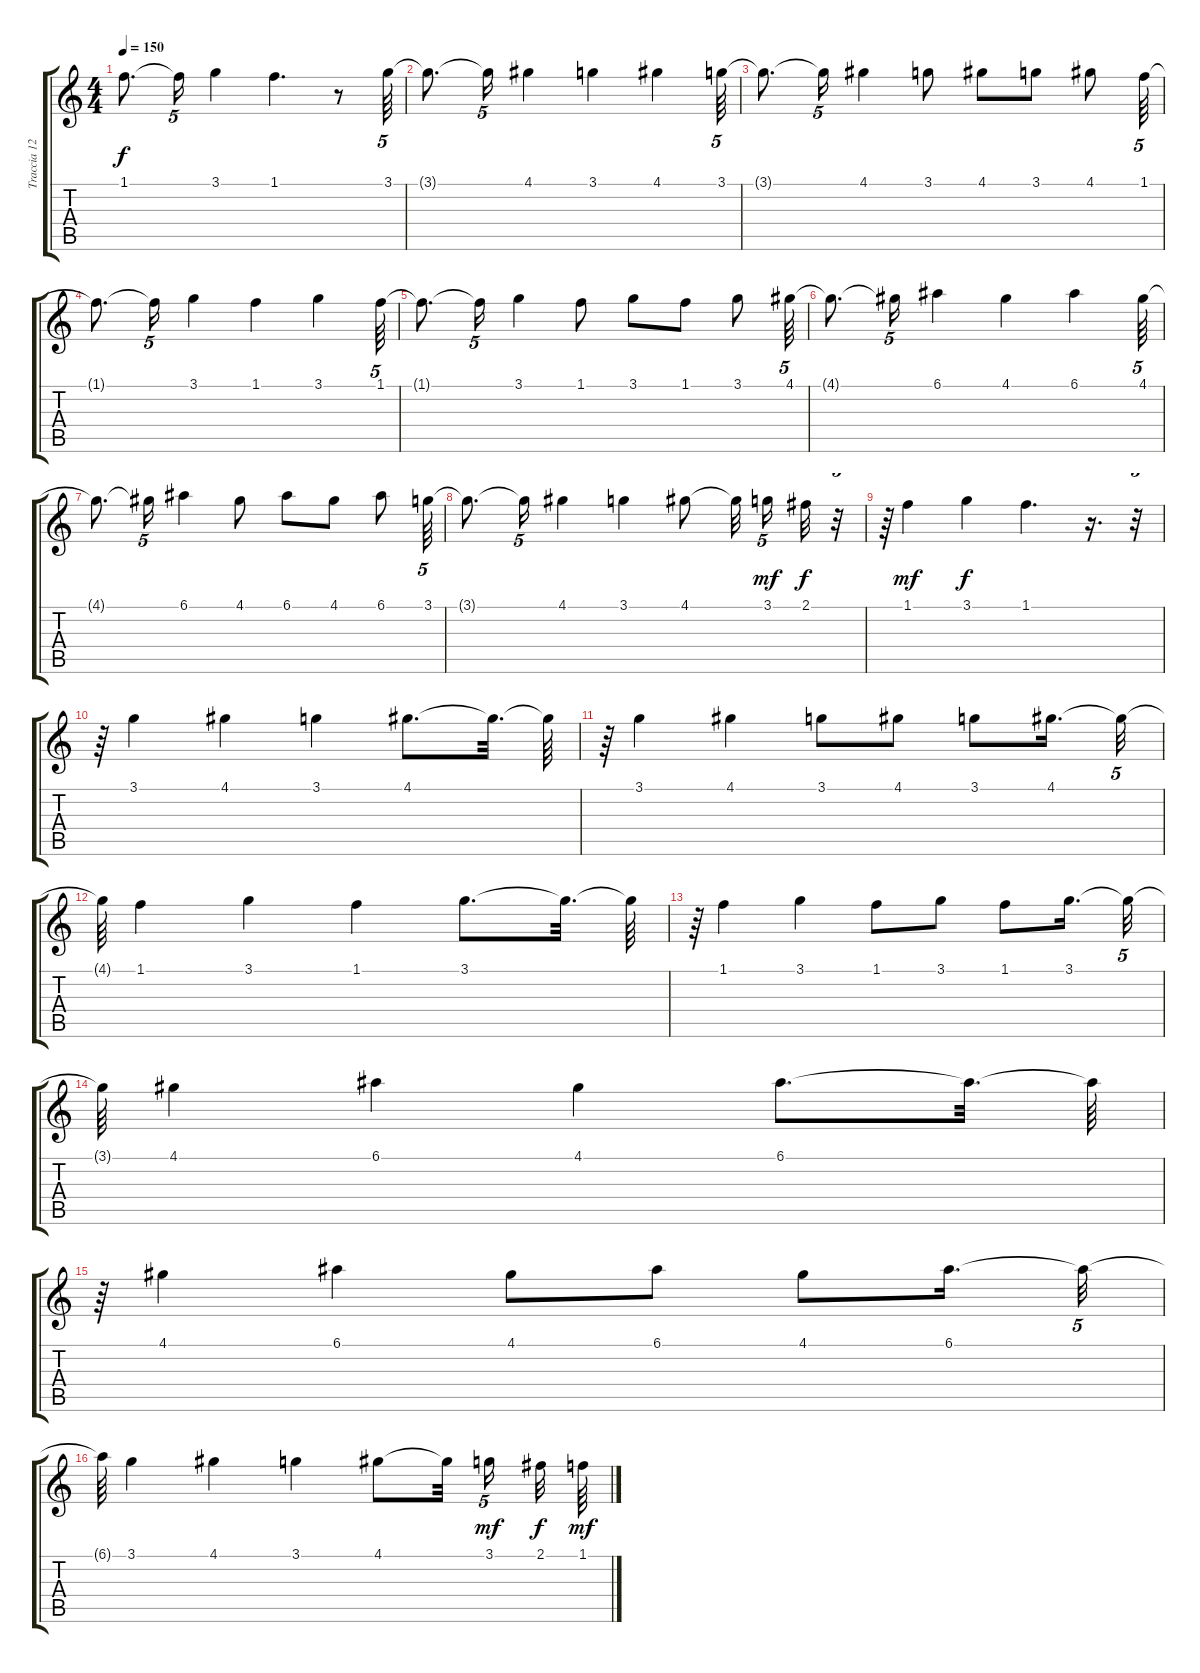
\track ("Traccia 12" "Traccia 12") {instrument overdrivenguitar}
\staff {score tabs}
\tuning (E4 B3 G3 D3 A2 E2) {hide}
\ts (4 4)
\tempo 150
\clef g2
\ks c
1.1{t}.8{d dy f} 1.1{t}.16{tu (5 4)} 3.1.4 1.1.4{d} r.8 3.1.64{tu (5 4)} |
3.1{t}.8{d} 3.1{t}.16{tu (5 4)} 4.1.4 3.1.4 4.1.4 3.1.64{tu (5 4)} |
3.1{t}.8{d} 3.1{t}.16{tu (5 4)} 4.1.4 3.1.8 4.1.8 3.1.8 4.1.8 1.1.64{tu (5 4)} |
1.1{t}.8{d} 1.1{t}.16{tu (5 4)} 3.1.4 1.1.4 3.1.4 1.1.64{tu (5 4)} |
1.1{t}.8{d} 1.1{t}.16{tu (5 4)} 3.1.4 1.1.8 3.1.8 1.1.8 3.1.8 4.1.64{tu (5 4)} |
4.1{t}.8{d} 4.1{t}.16{tu (5 4)} 6.1.4 4.1.4 6.1.4 4.1.64{tu (5 4)} |
4.1{t}.8{d} 4.1{t}.16{tu (5 4)} 6.1.4 4.1.8 6.1.8 4.1.8 6.1.8 3.1.64{tu (5 4)} |
3.1{t}.8{d} 3.1{t}.16{tu (5 4)} 4.1.4 3.1.4 4.1.8 4.1{t}.32 3.1.16{tu (5 4) dy mf} 2.1.32{dy f} r.32{tu (5 4)} |
r.64 1.1.4{dy mf} 3.1.4{dy f} 1.1.4{d} r.16{d} r.32{tu (5 4)} |
r.64 3.1.4 4.1.4 3.1.4 4.1.8{d} 4.1{t}.32{d} 4.1{t}.64 |
r.64 3.1.4 4.1.4 3.1.8 4.1.8 3.1.8 4.1.16{d} 4.1{t}.32{tu (5 4)} |
4.1{t}.64 1.1.4 3.1.4 1.1.4 3.1.8{d} 3.1{t}.32{d} 3.1{t}.64 |
r.64 1.1.4 3.1.4 1.1.8 3.1.8 1.1.8 3.1.16{d} 3.1{t}.32{tu (5 4)} |
3.1{t}.64 4.1.4 6.1.4 4.1.4 6.1.8{d} 6.1{t}.32{d} 6.1{t}.64 |
r.64 4.1.4 6.1.4 4.1.8 6.1.8 4.1.8 6.1.16{d} 6.1{t}.32{tu (5 4)} |
6.1{t}.64 3.1.4 4.1.4 3.1.4 4.1.8 4.1{t}.32 3.1.16{tu (5 4) dy mf} 2.1.32{dy f} 1.1.64{dy mf}
